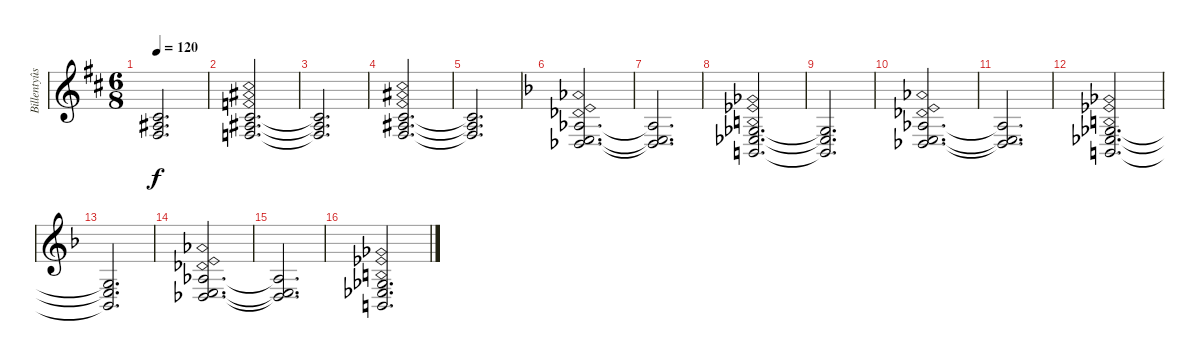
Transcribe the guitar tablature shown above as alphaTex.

\track ("Billentyûs (Mats Olausson)" "Billentyûs") {instrument drawbarorgan}
\staff {score}
\tuning (E4 B3 G3 D3 A2 E2) {hide}
\ts (6 8)
\tempo 120
\clef g2
\ks d
(2.2{t} 3.3{t} 4.4{t}).2{d dy f} |
(2.2{ph 12} 3.3{ph 12} 3.4{ph 12}).2{d} |
(2.2{t} 3.3{t} 3.4{t}).2{d} |
(2.2{ph 12} 3.3{ph 12} 4.4{ph 12}).2{d} |
(2.2{t} 3.3{t} 4.4{t}).2{d} |
\ks f
(1.3{ph 12} 2.4{ph 12} 4.5{ph 12}).2{d} |
(1.3{t} 2.4{t} 4.5{t}).2{d} |
(4.4{ph 12} 6.5{ph 12} 7.6{ph 12}).2{d} |
(4.4{t} 6.5{t} 7.6{t}).2{d} |
(1.3{ph 12} 2.4{ph 12} 4.5{ph 12}).2{d} |
(1.3{t} 2.4{t} 4.5{t}).2{d} |
(4.4{ph 12} 6.5{ph 12} 7.6{ph 12}).2{d} |
(4.4{t} 6.5{t} 7.6{t}).2{d} |
(1.3{ph 12} 2.4{ph 12} 4.5{ph 12}).2{d} |
(1.3{t} 2.4{t} 4.5{t}).2{d} |
(4.4{ph 12} 6.5{ph 12} 7.6{ph 12}).2{d}
